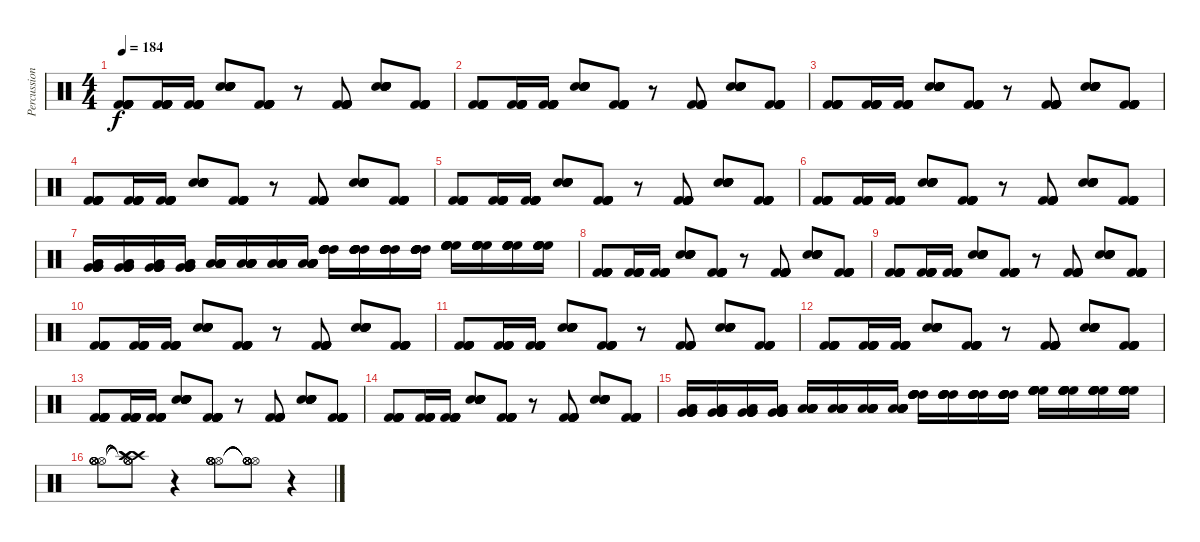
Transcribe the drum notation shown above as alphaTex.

\track ("Percussion" "Percussion") {instrument percussion}
\staff {score}
\articulation defaults
\ts (4 4)
\tempo 184
\clef neutral
\ks c
("Kick (hit) 2" "Kick (hit) 2" "Kick (hit) 2" "Kick (hit) 2" "Kick (hit) 2" "Kick (hit) 2").8{dy f} ("Kick (hit) 2" "Kick (hit) 2" "Kick (hit) 2" "Kick (hit) 2" "Kick (hit) 2" "Kick (hit) 2").16 ("Kick (hit) 2" "Kick (hit) 2" "Kick (hit) 2" "Kick (hit) 2" "Kick (hit) 2" "Kick (hit) 2").16 ("Electric Snare (hit)" "Electric Snare (hit)" "Electric Snare (hit)" "Electric Snare (hit)" "Electric Snare (hit)" "Electric Snare (hit)").8 ("Kick (hit) 2" "Kick (hit) 2" "Kick (hit) 2" "Kick (hit) 2" "Kick (hit) 2" "Kick (hit) 2").8 r.8 ("Kick (hit) 2" "Kick (hit) 2" "Kick (hit) 2" "Kick (hit) 2" "Kick (hit) 2" "Kick (hit) 2").8 ("Electric Snare (hit)" "Electric Snare (hit)" "Electric Snare (hit)" "Electric Snare (hit)" "Electric Snare (hit)" "Electric Snare (hit)").8 ("Kick (hit) 2" "Kick (hit) 2" "Kick (hit) 2" "Kick (hit) 2" "Kick (hit) 2" "Kick (hit) 2").8 |
("Kick (hit) 2" "Kick (hit) 2" "Kick (hit) 2" "Kick (hit) 2" "Kick (hit) 2" "Kick (hit) 2").8 ("Kick (hit) 2" "Kick (hit) 2" "Kick (hit) 2" "Kick (hit) 2" "Kick (hit) 2" "Kick (hit) 2").16 ("Kick (hit) 2" "Kick (hit) 2" "Kick (hit) 2" "Kick (hit) 2" "Kick (hit) 2" "Kick (hit) 2").16 ("Electric Snare (hit)" "Electric Snare (hit)" "Electric Snare (hit)" "Electric Snare (hit)" "Electric Snare (hit)" "Electric Snare (hit)").8 ("Kick (hit) 2" "Kick (hit) 2" "Kick (hit) 2" "Kick (hit) 2" "Kick (hit) 2" "Kick (hit) 2").8 r.8 ("Kick (hit) 2" "Kick (hit) 2" "Kick (hit) 2" "Kick (hit) 2" "Kick (hit) 2" "Kick (hit) 2").8 ("Electric Snare (hit)" "Electric Snare (hit)" "Electric Snare (hit)" "Electric Snare (hit)" "Electric Snare (hit)" "Electric Snare (hit)").8 ("Kick (hit) 2" "Kick (hit) 2" "Kick (hit) 2" "Kick (hit) 2" "Kick (hit) 2" "Kick (hit) 2").8 |
("Kick (hit) 2" "Kick (hit) 2" "Kick (hit) 2" "Kick (hit) 2" "Kick (hit) 2" "Kick (hit) 2").8 ("Kick (hit) 2" "Kick (hit) 2" "Kick (hit) 2" "Kick (hit) 2" "Kick (hit) 2" "Kick (hit) 2").16 ("Kick (hit) 2" "Kick (hit) 2" "Kick (hit) 2" "Kick (hit) 2" "Kick (hit) 2" "Kick (hit) 2").16 ("Electric Snare (hit)" "Electric Snare (hit)" "Electric Snare (hit)" "Electric Snare (hit)" "Electric Snare (hit)" "Electric Snare (hit)").8 ("Kick (hit) 2" "Kick (hit) 2" "Kick (hit) 2" "Kick (hit) 2" "Kick (hit) 2" "Kick (hit) 2").8 r.8 ("Kick (hit) 2" "Kick (hit) 2" "Kick (hit) 2" "Kick (hit) 2" "Kick (hit) 2" "Kick (hit) 2").8 ("Electric Snare (hit)" "Electric Snare (hit)" "Electric Snare (hit)" "Electric Snare (hit)" "Electric Snare (hit)" "Electric Snare (hit)").8 ("Kick (hit) 2" "Kick (hit) 2" "Kick (hit) 2" "Kick (hit) 2" "Kick (hit) 2" "Kick (hit) 2").8 |
("Kick (hit) 2" "Kick (hit) 2" "Kick (hit) 2" "Kick (hit) 2" "Kick (hit) 2" "Kick (hit) 2").8 ("Kick (hit) 2" "Kick (hit) 2" "Kick (hit) 2" "Kick (hit) 2" "Kick (hit) 2" "Kick (hit) 2").16 ("Kick (hit) 2" "Kick (hit) 2" "Kick (hit) 2" "Kick (hit) 2" "Kick (hit) 2" "Kick (hit) 2").16 ("Electric Snare (hit)" "Electric Snare (hit)" "Electric Snare (hit)" "Electric Snare (hit)" "Electric Snare (hit)" "Electric Snare (hit)").8 ("Kick (hit) 2" "Kick (hit) 2" "Kick (hit) 2" "Kick (hit) 2" "Kick (hit) 2" "Kick (hit) 2").8 r.8 ("Kick (hit) 2" "Kick (hit) 2" "Kick (hit) 2" "Kick (hit) 2" "Kick (hit) 2" "Kick (hit) 2").8 ("Electric Snare (hit)" "Electric Snare (hit)" "Electric Snare (hit)" "Electric Snare (hit)" "Electric Snare (hit)" "Electric Snare (hit)").8 ("Kick (hit) 2" "Kick (hit) 2" "Kick (hit) 2" "Kick (hit) 2" "Kick (hit) 2" "Kick (hit) 2").8 |
("Kick (hit) 2" "Kick (hit) 2" "Kick (hit) 2" "Kick (hit) 2" "Kick (hit) 2" "Kick (hit) 2").8 ("Kick (hit) 2" "Kick (hit) 2" "Kick (hit) 2" "Kick (hit) 2" "Kick (hit) 2" "Kick (hit) 2").16 ("Kick (hit) 2" "Kick (hit) 2" "Kick (hit) 2" "Kick (hit) 2" "Kick (hit) 2" "Kick (hit) 2").16 ("Electric Snare (hit)" "Electric Snare (hit)" "Electric Snare (hit)" "Electric Snare (hit)" "Electric Snare (hit)" "Electric Snare (hit)").8 ("Kick (hit) 2" "Kick (hit) 2" "Kick (hit) 2" "Kick (hit) 2" "Kick (hit) 2" "Kick (hit) 2").8 r.8 ("Kick (hit) 2" "Kick (hit) 2" "Kick (hit) 2" "Kick (hit) 2" "Kick (hit) 2" "Kick (hit) 2").8 ("Electric Snare (hit)" "Electric Snare (hit)" "Electric Snare (hit)" "Electric Snare (hit)" "Electric Snare (hit)" "Electric Snare (hit)").8 ("Kick (hit) 2" "Kick (hit) 2" "Kick (hit) 2" "Kick (hit) 2" "Kick (hit) 2" "Kick (hit) 2").8 |
("Kick (hit) 2" "Kick (hit) 2" "Kick (hit) 2" "Kick (hit) 2" "Kick (hit) 2" "Kick (hit) 2").8 ("Kick (hit) 2" "Kick (hit) 2" "Kick (hit) 2" "Kick (hit) 2" "Kick (hit) 2" "Kick (hit) 2").16 ("Kick (hit) 2" "Kick (hit) 2" "Kick (hit) 2" "Kick (hit) 2" "Kick (hit) 2" "Kick (hit) 2").16 ("Electric Snare (hit)" "Electric Snare (hit)" "Electric Snare (hit)" "Electric Snare (hit)" "Electric Snare (hit)" "Electric Snare (hit)").8 ("Kick (hit) 2" "Kick (hit) 2" "Kick (hit) 2" "Kick (hit) 2" "Kick (hit) 2" "Kick (hit) 2").8 r.8 ("Kick (hit) 2" "Kick (hit) 2" "Kick (hit) 2" "Kick (hit) 2" "Kick (hit) 2" "Kick (hit) 2").8 ("Electric Snare (hit)" "Electric Snare (hit)" "Electric Snare (hit)" "Electric Snare (hit)" "Electric Snare (hit)" "Electric Snare (hit)").8 ("Kick (hit) 2" "Kick (hit) 2" "Kick (hit) 2" "Kick (hit) 2" "Kick (hit) 2" "Kick (hit) 2").8 |
("Low Tom (hit)" "Low Tom (hit)" "Very Low Tom (hit)" "Very Low Tom (hit)" "Very Low Tom (hit)" "Very Low Tom (hit)").16 ("Low Tom (hit)" "Low Tom (hit)" "Very Low Tom (hit)" "Very Low Tom (hit)" "Very Low Tom (hit)" "Very Low Tom (hit)").16 ("Low Tom (hit)" "Low Tom (hit)" "Very Low Tom (hit)" "Very Low Tom (hit)" "Very Low Tom (hit)" "Very Low Tom (hit)").16 ("Low Tom (hit)" "Low Tom (hit)" "Very Low Tom (hit)" "Very Low Tom (hit)" "Very Low Tom (hit)" "Very Low Tom (hit)").16 ("Low Tom (hit)" "Low Tom (hit)" "Low Tom (hit)" "Low Tom (hit)" "Low Tom (hit)" "Low Tom (hit)").16 ("Low Tom (hit)" "Low Tom (hit)" "Low Tom (hit)" "Low Tom (hit)" "Low Tom (hit)" "Low Tom (hit)").16 ("Low Tom (hit)" "Low Tom (hit)" "Low Tom (hit)" "Low Tom (hit)" "Low Tom (hit)" "Low Tom (hit)").16 ("Low Tom (hit)" "Low Tom (hit)" "Low Tom (hit)" "Low Tom (hit)" "Low Tom (hit)" "Low Tom (hit)").16 ("High Tom (hit)" "High Tom (hit)" "High Tom (hit)" "High Tom (hit)" "High Tom (hit)" "High Tom (hit)").16 ("High Tom (hit)" "High Tom (hit)" "High Tom (hit)" "High Tom (hit)" "High Tom (hit)" "High Tom (hit)").16 ("High Tom (hit)" "High Tom (hit)" "High Tom (hit)" "High Tom (hit)" "High Tom (hit)" "High Tom (hit)").16 ("High Tom (hit)" "High Tom (hit)" "High Tom (hit)" "High Tom (hit)" "High Tom (hit)" "High Tom (hit)").16 ("High Floor Tom (hit)" "High Floor Tom (hit)" "High Floor Tom (hit)" "High Floor Tom (hit)" "High Floor Tom (hit)" "High Floor Tom (hit)").16 ("High Floor Tom (hit)" "High Floor Tom (hit)" "High Floor Tom (hit)" "High Floor Tom (hit)" "High Floor Tom (hit)" "High Floor Tom (hit)").16 ("High Floor Tom (hit)" "High Floor Tom (hit)" "High Floor Tom (hit)" "High Floor Tom (hit)" "High Floor Tom (hit)" "High Floor Tom (hit)").16 ("High Floor Tom (hit)" "High Floor Tom (hit)" "High Floor Tom (hit)" "High Floor Tom (hit)" "High Floor Tom (hit)" "High Floor Tom (hit)").16 |
("Kick (hit) 2" "Kick (hit) 2" "Kick (hit) 2" "Kick (hit) 2" "Kick (hit) 2" "Kick (hit) 2").8 ("Kick (hit) 2" "Kick (hit) 2" "Kick (hit) 2" "Kick (hit) 2" "Kick (hit) 2" "Kick (hit) 2").16 ("Kick (hit) 2" "Kick (hit) 2" "Kick (hit) 2" "Kick (hit) 2" "Kick (hit) 2" "Kick (hit) 2").16 ("Electric Snare (hit)" "Electric Snare (hit)" "Electric Snare (hit)" "Electric Snare (hit)" "Electric Snare (hit)" "Electric Snare (hit)").8 ("Kick (hit) 2" "Kick (hit) 2" "Kick (hit) 2" "Kick (hit) 2" "Kick (hit) 2" "Kick (hit) 2").8 r.8 ("Kick (hit) 2" "Kick (hit) 2" "Kick (hit) 2" "Kick (hit) 2" "Kick (hit) 2" "Kick (hit) 2").8 ("Electric Snare (hit)" "Electric Snare (hit)" "Electric Snare (hit)" "Electric Snare (hit)" "Electric Snare (hit)" "Electric Snare (hit)").8 ("Kick (hit) 2" "Kick (hit) 2" "Kick (hit) 2" "Kick (hit) 2" "Kick (hit) 2" "Kick (hit) 2").8 |
("Kick (hit) 2" "Kick (hit) 2" "Kick (hit) 2" "Kick (hit) 2" "Kick (hit) 2" "Kick (hit) 2").8 ("Kick (hit) 2" "Kick (hit) 2" "Kick (hit) 2" "Kick (hit) 2" "Kick (hit) 2" "Kick (hit) 2").16 ("Kick (hit) 2" "Kick (hit) 2" "Kick (hit) 2" "Kick (hit) 2" "Kick (hit) 2" "Kick (hit) 2").16 ("Electric Snare (hit)" "Electric Snare (hit)" "Electric Snare (hit)" "Electric Snare (hit)" "Electric Snare (hit)" "Electric Snare (hit)").8 ("Kick (hit) 2" "Kick (hit) 2" "Kick (hit) 2" "Kick (hit) 2" "Kick (hit) 2" "Kick (hit) 2").8 r.8 ("Kick (hit) 2" "Kick (hit) 2" "Kick (hit) 2" "Kick (hit) 2" "Kick (hit) 2" "Kick (hit) 2").8 ("Electric Snare (hit)" "Electric Snare (hit)" "Electric Snare (hit)" "Electric Snare (hit)" "Electric Snare (hit)" "Electric Snare (hit)").8 ("Kick (hit) 2" "Kick (hit) 2" "Kick (hit) 2" "Kick (hit) 2" "Kick (hit) 2" "Kick (hit) 2").8 |
("Kick (hit) 2" "Kick (hit) 2" "Kick (hit) 2" "Kick (hit) 2" "Kick (hit) 2" "Kick (hit) 2").8 ("Kick (hit) 2" "Kick (hit) 2" "Kick (hit) 2" "Kick (hit) 2" "Kick (hit) 2" "Kick (hit) 2").16 ("Kick (hit) 2" "Kick (hit) 2" "Kick (hit) 2" "Kick (hit) 2" "Kick (hit) 2" "Kick (hit) 2").16 ("Electric Snare (hit)" "Electric Snare (hit)" "Electric Snare (hit)" "Electric Snare (hit)" "Electric Snare (hit)" "Electric Snare (hit)").8 ("Kick (hit) 2" "Kick (hit) 2" "Kick (hit) 2" "Kick (hit) 2" "Kick (hit) 2" "Kick (hit) 2").8 r.8 ("Kick (hit) 2" "Kick (hit) 2" "Kick (hit) 2" "Kick (hit) 2" "Kick (hit) 2" "Kick (hit) 2").8 ("Electric Snare (hit)" "Electric Snare (hit)" "Electric Snare (hit)" "Electric Snare (hit)" "Electric Snare (hit)" "Electric Snare (hit)").8 ("Kick (hit) 2" "Kick (hit) 2" "Kick (hit) 2" "Kick (hit) 2" "Kick (hit) 2" "Kick (hit) 2").8 |
("Kick (hit) 2" "Kick (hit) 2" "Kick (hit) 2" "Kick (hit) 2" "Kick (hit) 2" "Kick (hit) 2").8 ("Kick (hit) 2" "Kick (hit) 2" "Kick (hit) 2" "Kick (hit) 2" "Kick (hit) 2" "Kick (hit) 2").16 ("Kick (hit) 2" "Kick (hit) 2" "Kick (hit) 2" "Kick (hit) 2" "Kick (hit) 2" "Kick (hit) 2").16 ("Electric Snare (hit)" "Electric Snare (hit)" "Electric Snare (hit)" "Electric Snare (hit)" "Electric Snare (hit)" "Electric Snare (hit)").8 ("Kick (hit) 2" "Kick (hit) 2" "Kick (hit) 2" "Kick (hit) 2" "Kick (hit) 2" "Kick (hit) 2").8 r.8 ("Kick (hit) 2" "Kick (hit) 2" "Kick (hit) 2" "Kick (hit) 2" "Kick (hit) 2" "Kick (hit) 2").8 ("Electric Snare (hit)" "Electric Snare (hit)" "Electric Snare (hit)" "Electric Snare (hit)" "Electric Snare (hit)" "Electric Snare (hit)").8 ("Kick (hit) 2" "Kick (hit) 2" "Kick (hit) 2" "Kick (hit) 2" "Kick (hit) 2" "Kick (hit) 2").8 |
("Kick (hit) 2" "Kick (hit) 2" "Kick (hit) 2" "Kick (hit) 2" "Kick (hit) 2" "Kick (hit) 2").8 ("Kick (hit) 2" "Kick (hit) 2" "Kick (hit) 2" "Kick (hit) 2" "Kick (hit) 2" "Kick (hit) 2").16 ("Kick (hit) 2" "Kick (hit) 2" "Kick (hit) 2" "Kick (hit) 2" "Kick (hit) 2" "Kick (hit) 2").16 ("Electric Snare (hit)" "Electric Snare (hit)" "Electric Snare (hit)" "Electric Snare (hit)" "Electric Snare (hit)" "Electric Snare (hit)").8 ("Kick (hit) 2" "Kick (hit) 2" "Kick (hit) 2" "Kick (hit) 2" "Kick (hit) 2" "Kick (hit) 2").8 r.8 ("Kick (hit) 2" "Kick (hit) 2" "Kick (hit) 2" "Kick (hit) 2" "Kick (hit) 2" "Kick (hit) 2").8 ("Electric Snare (hit)" "Electric Snare (hit)" "Electric Snare (hit)" "Electric Snare (hit)" "Electric Snare (hit)" "Electric Snare (hit)").8 ("Kick (hit) 2" "Kick (hit) 2" "Kick (hit) 2" "Kick (hit) 2" "Kick (hit) 2" "Kick (hit) 2").8 |
("Kick (hit) 2" "Kick (hit) 2" "Kick (hit) 2" "Kick (hit) 2" "Kick (hit) 2" "Kick (hit) 2").8 ("Kick (hit) 2" "Kick (hit) 2" "Kick (hit) 2" "Kick (hit) 2" "Kick (hit) 2" "Kick (hit) 2").16 ("Kick (hit) 2" "Kick (hit) 2" "Kick (hit) 2" "Kick (hit) 2" "Kick (hit) 2" "Kick (hit) 2").16 ("Electric Snare (hit)" "Electric Snare (hit)" "Electric Snare (hit)" "Electric Snare (hit)" "Electric Snare (hit)" "Electric Snare (hit)").8 ("Kick (hit) 2" "Kick (hit) 2" "Kick (hit) 2" "Kick (hit) 2" "Kick (hit) 2" "Kick (hit) 2").8 r.8 ("Kick (hit) 2" "Kick (hit) 2" "Kick (hit) 2" "Kick (hit) 2" "Kick (hit) 2" "Kick (hit) 2").8 ("Electric Snare (hit)" "Electric Snare (hit)" "Electric Snare (hit)" "Electric Snare (hit)" "Electric Snare (hit)" "Electric Snare (hit)").8 ("Kick (hit) 2" "Kick (hit) 2" "Kick (hit) 2" "Kick (hit) 2" "Kick (hit) 2" "Kick (hit) 2").8 |
("Kick (hit) 2" "Kick (hit) 2" "Kick (hit) 2" "Kick (hit) 2" "Kick (hit) 2" "Kick (hit) 2").8 ("Kick (hit) 2" "Kick (hit) 2" "Kick (hit) 2" "Kick (hit) 2" "Kick (hit) 2" "Kick (hit) 2").16 ("Kick (hit) 2" "Kick (hit) 2" "Kick (hit) 2" "Kick (hit) 2" "Kick (hit) 2" "Kick (hit) 2").16 ("Electric Snare (hit)" "Electric Snare (hit)" "Electric Snare (hit)" "Electric Snare (hit)" "Electric Snare (hit)" "Electric Snare (hit)").8 ("Kick (hit) 2" "Kick (hit) 2" "Kick (hit) 2" "Kick (hit) 2" "Kick (hit) 2" "Kick (hit) 2").8 r.8 ("Kick (hit) 2" "Kick (hit) 2" "Kick (hit) 2" "Kick (hit) 2" "Kick (hit) 2" "Kick (hit) 2").8 ("Electric Snare (hit)" "Electric Snare (hit)" "Electric Snare (hit)" "Electric Snare (hit)" "Electric Snare (hit)" "Electric Snare (hit)").8 ("Kick (hit) 2" "Kick (hit) 2" "Kick (hit) 2" "Kick (hit) 2" "Kick (hit) 2" "Kick (hit) 2").8 |
("Low Tom (hit)" "Low Tom (hit)" "Very Low Tom (hit)" "Very Low Tom (hit)" "Very Low Tom (hit)" "Very Low Tom (hit)").16 ("Low Tom (hit)" "Low Tom (hit)" "Very Low Tom (hit)" "Very Low Tom (hit)" "Very Low Tom (hit)" "Very Low Tom (hit)").16 ("Low Tom (hit)" "Low Tom (hit)" "Very Low Tom (hit)" "Very Low Tom (hit)" "Very Low Tom (hit)" "Very Low Tom (hit)").16 ("Low Tom (hit)" "Low Tom (hit)" "Very Low Tom (hit)" "Very Low Tom (hit)" "Very Low Tom (hit)" "Very Low Tom (hit)").16 ("Low Tom (hit)" "Low Tom (hit)" "Low Tom (hit)" "Low Tom (hit)" "Low Tom (hit)" "Low Tom (hit)").16 ("Low Tom (hit)" "Low Tom (hit)" "Low Tom (hit)" "Low Tom (hit)" "Low Tom (hit)" "Low Tom (hit)").16 ("Low Tom (hit)" "Low Tom (hit)" "Low Tom (hit)" "Low Tom (hit)" "Low Tom (hit)" "Low Tom (hit)").16 ("Low Tom (hit)" "Low Tom (hit)" "Low Tom (hit)" "Low Tom (hit)" "Low Tom (hit)" "Low Tom (hit)").16 ("High Tom (hit)" "High Tom (hit)" "High Tom (hit)" "High Tom (hit)" "High Tom (hit)" "High Tom (hit)").16 ("High Tom (hit)" "High Tom (hit)" "High Tom (hit)" "High Tom (hit)" "High Tom (hit)" "High Tom (hit)").16 ("High Tom (hit)" "High Tom (hit)" "High Tom (hit)" "High Tom (hit)" "High Tom (hit)" "High Tom (hit)").16 ("High Tom (hit)" "High Tom (hit)" "High Tom (hit)" "High Tom (hit)" "High Tom (hit)" "High Tom (hit)").16 ("High Floor Tom (hit)" "High Floor Tom (hit)" "High Floor Tom (hit)" "High Floor Tom (hit)" "High Floor Tom (hit)" "High Floor Tom (hit)").16 ("High Floor Tom (hit)" "High Floor Tom (hit)" "High Floor Tom (hit)" "High Floor Tom (hit)" "High Floor Tom (hit)" "High Floor Tom (hit)").16 ("High Floor Tom (hit)" "High Floor Tom (hit)" "High Floor Tom (hit)" "High Floor Tom (hit)" "High Floor Tom (hit)" "High Floor Tom (hit)").16 ("High Floor Tom (hit)" "High Floor Tom (hit)" "High Floor Tom (hit)" "High Floor Tom (hit)" "High Floor Tom (hit)" "High Floor Tom (hit)").16 |
("Hi-Hat (open)" "Hi-Hat (open)" "Hi-Hat (open)" "Hi-Hat (open)" "Hi-Hat (open)" "Hi-Hat (open)").8 ("Hi-Hat (open)"{t} "Hi-Hat (open)"{t} "Hi-Hat (open)"{t} "Crash high (hit)"{t} "Crash high (hit)"{t} "Crash high (hit)"{t}).8 r.4 ("Hi-Hat (open)" "Hi-Hat (open)" "Hi-Hat (open)" "Hi-Hat (open)" "Hi-Hat (open)" "Hi-Hat (open)").8 ("Hi-Hat (open)"{t} "Hi-Hat (open)"{t} "Hi-Hat (open)"{t} "Hi-Hat (open)"{t} "Hi-Hat (open)"{t} "Hi-Hat (open)"{t}).8 r.4
